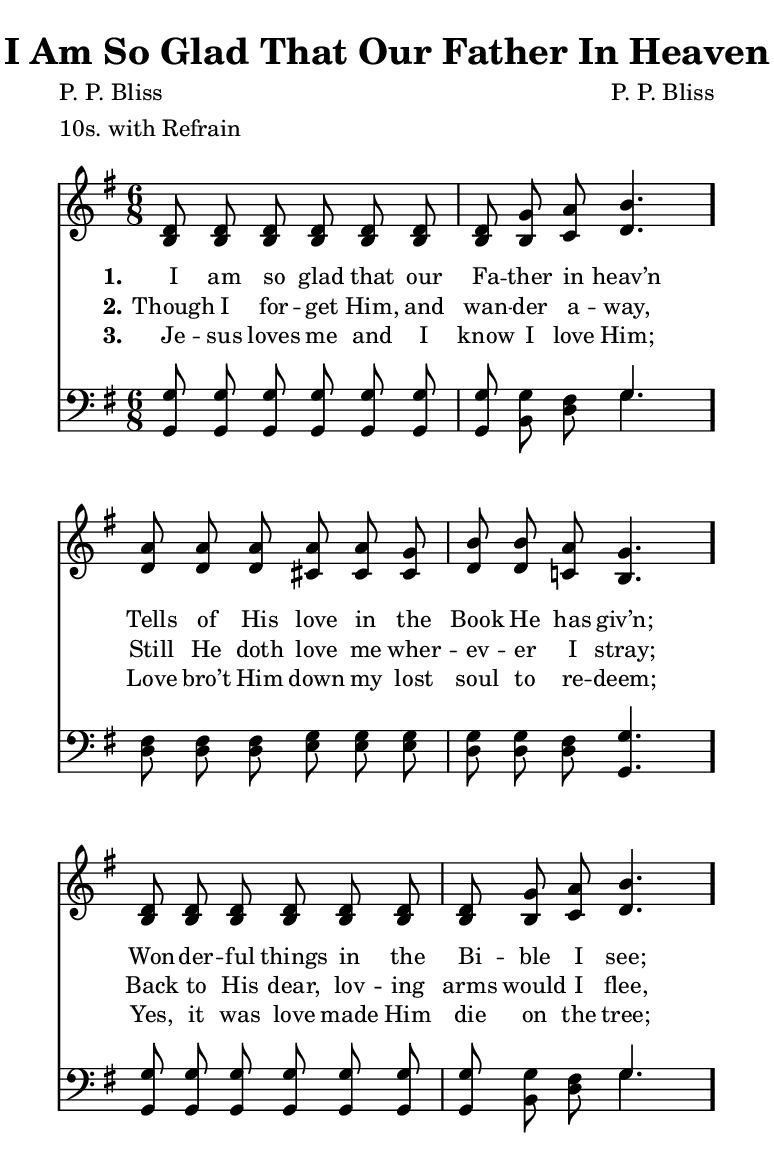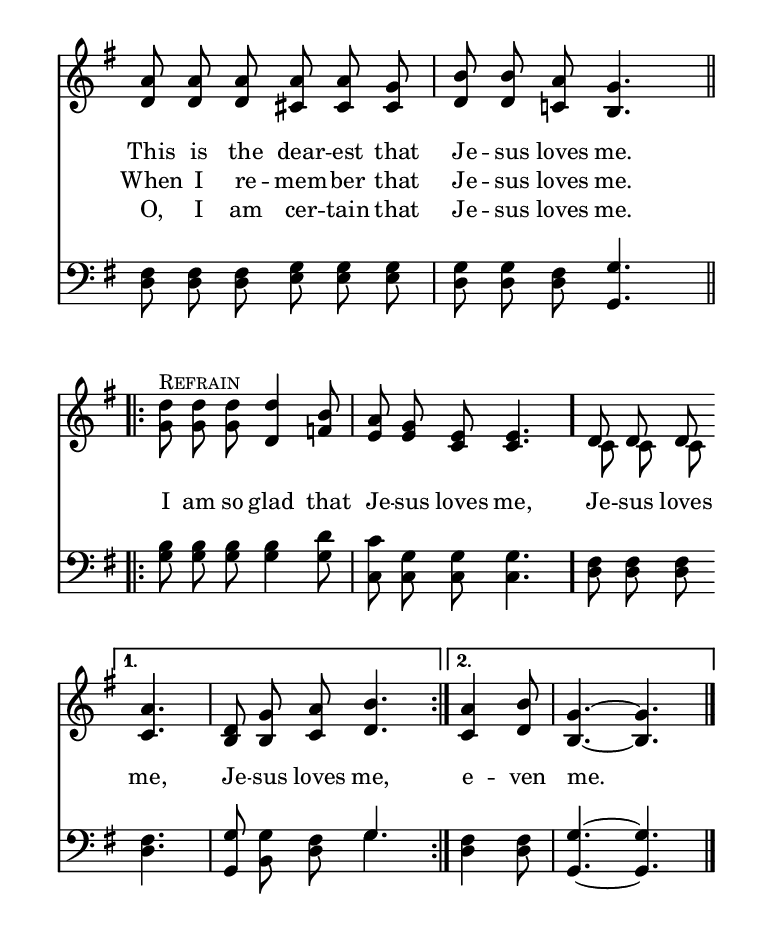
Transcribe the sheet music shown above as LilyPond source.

\include "common/global.ily"
\paper {
  \include "common/paper.ily"
  system-count = #(cond (is-eogsized 5) (#t #f)) % original has five systems
}

\header{
  %children
  hymnnumber = "335"
  title = "I Am So Glad That Our Father In Heaven"
  tunename = ""
  meter = "10s. with Refrain"
  poet = "P. P. Bliss"
  composer = "P. P. Bliss"
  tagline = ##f
}

global = {
  \include "common/overrides.ily"
  \override Staff.TimeSignature.style = #'numbered
  \time 6/8
  \override Score.MetronomeMark.transparent = ##t % hide all fermata changes too
  \tempo 4=80
  \key g \major
  \autoBeamOff
}

notesSoprano = {
\global
\relative c' {

  d8 d d d d d | d g a b4. |
  a8 a a a a g | b b a g4. |
  d8 d d d d d | d g a b4. |
  a8 a a a a g | b b a g4. | \bar ".|:-||" \eogbreak

  \repeat volta 2 {
    d'8^\markup { \small \caps "Refrain" } d d d4 b8 | a g e e4. |
    d8 d d
  } \alternative {
    { a'4. | d,8 g a b4. }
    { a4 b8 g4. ~ g }
  }

  \bar "|."

}
}

notesAlto = {
\global
\relative e' {

  b8 b b b b b | b b c d4. |
  d8 d d cis cis cis | d d c! b4. |
  b8 b b b b b | b b c d4. |
  d8 d d cis cis cis | d d c! b4. |

  \repeat volta 2 {
    g'8 g g d4 f8 | e e c c4. |
    c8 c c
  } \alternative {
    { c4. | b8 b c d4. }
    { c4 d8 b4. ~ b }
  }

}
}

notesTenor = {
\global
\relative a {

  g8 g g g g g | g g fis g4. |
  fis8 fis fis g g g | g g fis g4. |
  g8 g g g g g | g g fis g4. |
  fis8 fis fis g g g | g g fis g4. |

  \repeat volta 2 {
    b8 b b b4 d8 | c g g g4. |
    fis8 fis fis
  } \alternative {
    { fis4. | g8 g fis g4. }
    { fis4 fis8 g4. ~ g }
  }

}
}

notesBass = {
\global
\relative f, {

    g8 g g g g g | g b d g4. |
    d8 d d e e e | d d d g,4. |
    g8 g g g g g | g b d g4. |
    d8 d d e e e | d d d g,4. |

  \repeat volta 2 {
    g'8 g g g4 g8 | c,8 c c c4. |
    d8 d d
  } \alternative {
    { d4. | g,8 b d g4. }
    { d4 d8 g,4. ~ g }
  }

}
}

Refrain = \lyricmode {

I am so glad that Je -- sus loves me, \bar "."
Je -- sus loves me, Je -- sus loves me, %{HIDE>%} e -- ven me. %{<HIDE%} % \bar "."
I am so glad that Je -- sus loves me, % \bar "."
Je -- sus loves e -- ven me. % \bar "."

}

wordsA = \lyricmode {
\set stanza = "1."

I am so glad that our Fa -- ther in heav’n \bar "."
Tells of His love in the Book He has giv’n; \bar "."
Won -- der -- ful things in the Bi -- ble I see; \bar "."
This is the dear -- est that Je -- sus loves me. % \bar "."

}

wordsB = \lyricmode {
\set stanza = "2."

Though I for -- get Him, and wan -- der a -- way,
Still He doth love me wher -- ev -- er I stray;
Back to His dear, lov -- ing arms would I flee,
When I re -- mem -- ber that Je -- sus loves me.

\Refrain

}

wordsC = \lyricmode {
\set stanza = "3."

Je -- sus loves me and I know I love Him;
Love bro’t Him down my lost soul to re -- deem;
Yes, it was love made Him die on the tree;
O, I am cer -- tain that Je -- sus loves me.

}

\score {
  \context ChoirStaff <<
    \context Staff = upper <<
      \set Staff.autoBeaming = ##f
      \set ChoirStaff.systemStartDelimiter = #'SystemStartBar
      \set ChoirStaff.printPartCombineTexts = ##f
      \partcombine #'(2 . 9) \notesSoprano \notesAlto
      \context NullVoice = sopranos { \voiceOne << \notesSoprano >> }
      \context NullVoice = altos { \voiceTwo << \notesAlto >> }
      \context Lyrics = one   \lyricsto sopranos \wordsA
      \context Lyrics = two   \lyricsto sopranos \wordsB
      \context Lyrics = three \lyricsto sopranos \wordsC
    >>
    \context Staff = men <<
      \set Staff.autoBeaming = ##f
      \clef bass
      \set ChoirStaff.printPartCombineTexts = ##f
      \partcombine #'(2 . 9) \notesTenor \notesBass
      \context NullVoice = tenors { \voiceOne << \notesTenor >> }
      \context NullVoice = basses { \voiceTwo << \notesBass >> }
    >>
  >>
  \layout {
    \include "common/layout.ily"
  }
}

\score {
  \unfoldRepeats \context ChoirStaff <<
    \context Staff = upper <<
      \context Voice = sopranos { \voiceOne << \notesSoprano >> }
      \context Voice = altos { \voiceTwo << \notesAlto >> }
    >>
    \context Staff = men <<
      \context Voice = tenors { \voiceOne << \notesTenor >> }
      \context Voice = basses { \voiceTwo << \notesBass >> }
    >>
  >>
  \midi{
    \include "common/midi.ily"
  }
}

\version "2.19.49"  % necessary for upgrading to future LilyPond versions.

% vi:set et ts=2 sw=2 ai nocindent syntax=lilypond:
